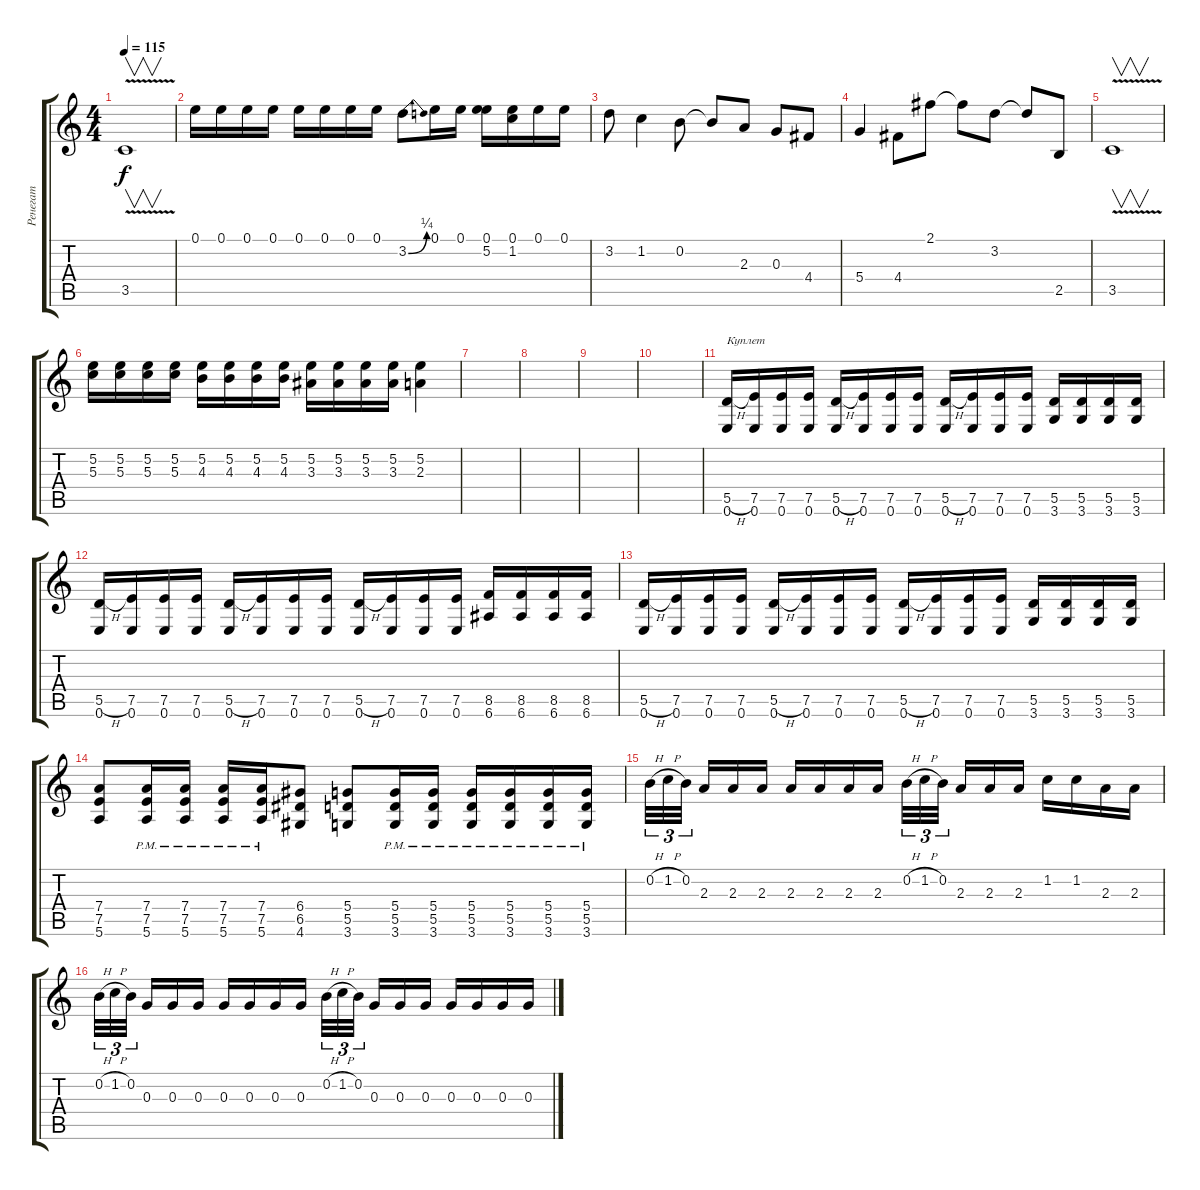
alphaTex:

\track ("Ренегат" "Ренегат") {instrument overdrivenguitar}
\staff {score tabs}
\tuning (E4 B3 G3 D3 A2 E2) {hide}
\ts (4 4)
\tempo 115
\clef g2
\ks c
3.5{v}.1{v dy f} |
0.1.16 0.1.16 0.1.16 0.1.16 0.1.16 0.1.16 0.1.16 0.1.16 3.2{be (bend 0 0 60 1)}.8 0.1.16 0.1.16 (0.1 5.2).16 (0.1 1.2).16 0.1.16 0.1.16 |
3.2.8 1.2.4 0.2.8 0.2{t}.8 2.3.8 0.3.8 4.4.8 |
5.4.4 4.4.8 2.1.8 2.1{t}.8 3.2.8 3.2{t}.8 2.5.8 |
3.5{v}.1{v} |
(5.2 5.3).16 (5.2 5.3).16 (5.2 5.3).16 (5.2 5.3).16 (5.2 4.3).16 (5.2 4.3).16 (5.2 4.3).16 (5.2 4.3).16 (5.2 3.3).16 (5.2 3.3).16 (5.2 3.3).16 (5.2 3.3).16 (5.2 2.3).4 |
|
|
|
|
(5.5{h} 0.6).16{txt "Куплет"} (7.5 0.6).16 (7.5 0.6).16 (7.5 0.6).16 (5.5{h} 0.6).16 (7.5 0.6).16 (7.5 0.6).16 (7.5 0.6).16 (5.5{h} 0.6).16 (7.5 0.6).16 (7.5 0.6).16 (7.5 0.6).16 (5.5 3.6).16 (5.5 3.6).16 (5.5 3.6).16 (5.5 3.6).16 |
(5.5{h} 0.6).16 (7.5 0.6).16 (7.5 0.6).16 (7.5 0.6).16 (5.5{h} 0.6).16 (7.5 0.6).16 (7.5 0.6).16 (7.5 0.6).16 (5.5{h} 0.6).16 (7.5 0.6).16 (7.5 0.6).16 (7.5 0.6).16 (8.5 6.6).16 (8.5 6.6).16 (8.5 6.6).16 (8.5 6.6).16 |
(5.5{h} 0.6).16 (7.5 0.6).16 (7.5 0.6).16 (7.5 0.6).16 (5.5{h} 0.6).16 (7.5 0.6).16 (7.5 0.6).16 (7.5 0.6).16 (5.5{h} 0.6).16 (7.5 0.6).16 (7.5 0.6).16 (7.5 0.6).16 (5.5 3.6).16 (5.5 3.6).16 (5.5 3.6).16 (5.5 3.6).16 |
(7.4 7.5 5.6).8 (7.4{pm} 7.5{pm} 5.6{pm}).16 (7.4{pm} 7.5{pm} 5.6{pm}).16 (7.4{pm} 7.5{pm} 5.6{pm}).16 (7.4{pm} 7.5{pm} 5.6{pm}).16 (6.4 6.5 4.6).8 (5.4 5.5 3.6).8 (5.4{pm} 5.5{pm} 3.6{pm}).16 (5.4{pm} 5.5{pm} 3.6{pm}).16 (5.4{pm} 5.5{pm} 3.6{pm}).16 (5.4{pm} 5.5{pm} 3.6{pm}).16 (5.4{pm} 5.5{pm} 3.6{pm}).16 (5.4{pm} 5.5{pm} 3.6{pm}).16 |
0.2{h}.32{tu (3 2)} 1.2{h}.32{tu (3 2)} 0.2.32{tu (3 2)} 2.3.16 2.3.16 2.3.16 2.3.16 2.3.16 2.3.16 2.3.16 0.2{h}.32{tu (3 2)} 1.2{h}.32{tu (3 2)} 0.2.32{tu (3 2)} 2.3.16 2.3.16 2.3.16 1.2.16 1.2.16 2.3.16 2.3.16 |
0.2{h}.32{tu (3 2)} 1.2{h}.32{tu (3 2)} 0.2.32{tu (3 2)} 0.3.16 0.3.16 0.3.16 0.3.16 0.3.16 0.3.16 0.3.16 0.2{h}.32{tu (3 2)} 1.2{h}.32{tu (3 2)} 0.2.32{tu (3 2)} 0.3.16 0.3.16 0.3.16 0.3.16 0.3.16 0.3.16 0.3.16
